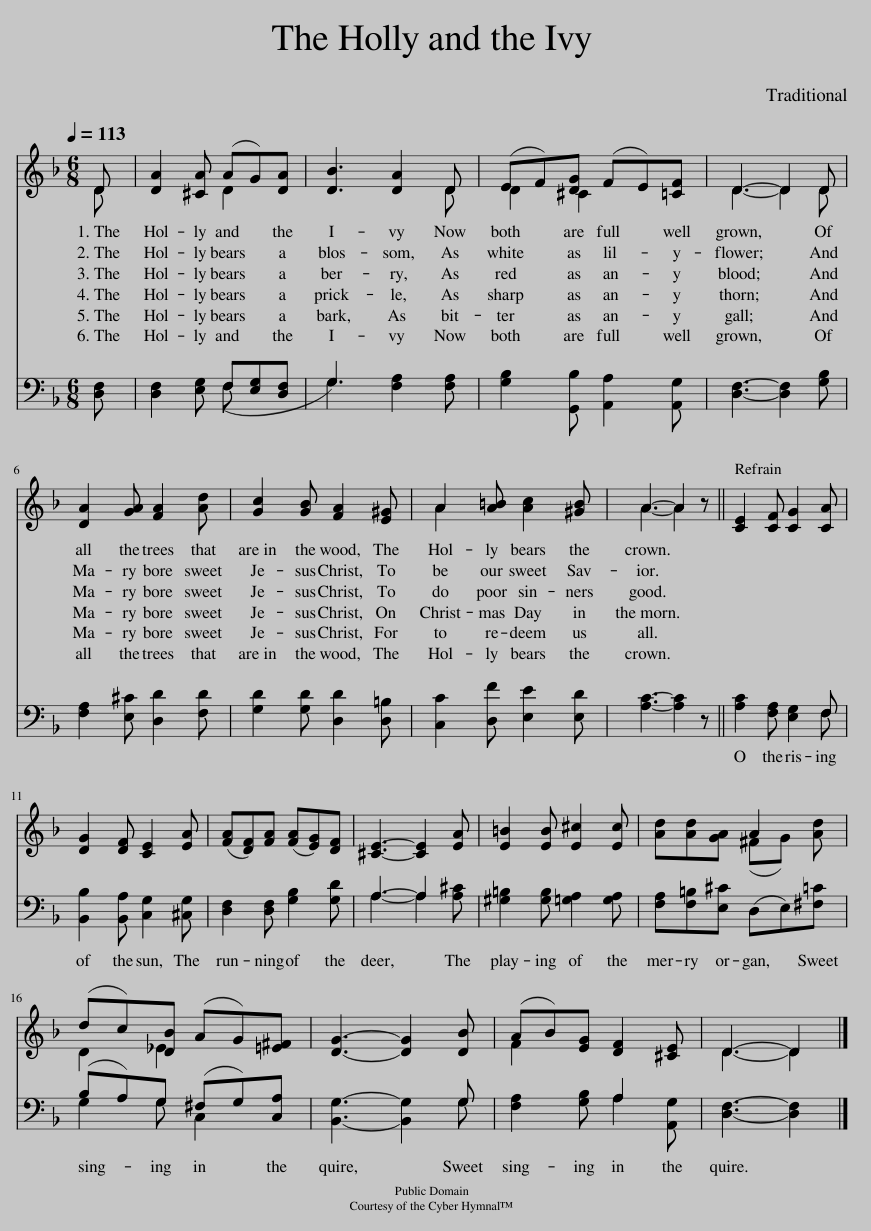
X:1
%%score ( 1 2 ) ( 3 4 )
L:1/8
Q:1/4=113
M:6/8
I:linebreak $
K:F
V:1 treble
V:2 treble
V:3 bass
V:4 bass
V:1
 D | [DA]2 [^CA] (AG)[DA] | [DB]3 [DA]2 D | (EF)[DG] (FE)[=CF] | D3- D2 D |$ %5
 [DA]2 [GA] [FA]2 [Ad] | [Gc]2 [GB] [FA]2 [E^G] | A2 [A=B] [Ac]2 [^GB] | A3- A2 z || [CE]2 [CF] [CG]2 [CA] |$ %10
 [DG]2 [DF] [CE]2 [EA] | ([FA][DF])[FA] ([FA][EG])[DF] | [^CE]3- [CE]2 [EA] | [E=B]2 [EB] [E^c]2 [Ec] | [Ad][Ad][GA] A2 [Ad] |$ %15
 (dc)[DB] (AG)[=E^F] | [DG]3- [DG]2 [DB] | (AB)[EG] [DF]2 [^CE] | D3- D2 |] %19
V:2
 D | x3 D2 x | x5 D | D2 ^C2 x2 | D3- D2 D |$ %5
 x6 | x6 | A2 x4 | A3- A2 x || x6 |$ %10
 x6 | x6 | x6 | x6 | x3 (^FG) x |$ %15
 D2 _E2 x2 | x6 | F2 x4 | D3- D2 |] %19
V:3
 [D,F,] | [D,F,]2 [E,G,] F,[E,G,][D,F,] | G,3 [F,A,]2 [F,A,] | [G,B,]2 [G,,B,] [A,,A,]2 [A,,G,] | [D,F,]3- [D,F,]2 [G,B,] |$ %5
 [F,A,]2 [E,^C] [D,D]2 [F,D] | [G,D]2 [G,D] [D,D]2 [D,=B,] | [C,C]2 [D,F] [E,E]2 [E,D] | [A,C]3- [A,C]2 z || [A,C]2 [F,A,] [E,G,]2 F, |$ %10
 [B,,B,]2 [B,,A,] [C,G,]2 [^C,G,] | [D,F,]2 [D,F,] [G,B,]2 [G,D] | A,3- A,2 [A,^C] | [^G,=B,]2 [G,B,] [=G,A,]2 [G,A,] | [F,A,][F,=B,][E,^C] (D,E,)[^F,=C] |$ %15
 (B,A,)G, (^F,G,)[C,A,] | [B,,G,]3- [B,,G,]2 G, | [F,A,]2 [G,B,] A,2 [A,,G,] | [D,F,]3- [D,F,]2 |] %19
V:4
 x | x3 F, x2 | G,3 x3 | x6 | x6 |$ %5
 x6 | x6 | x6 | x6 || x5 F, |$ %10
 x6 | x6 | A,3- A,2 x | x6 | x6 |$ %15
 G,2 G, C,2 x | x5 G, | x3 A,2 x | x5 |] %19
